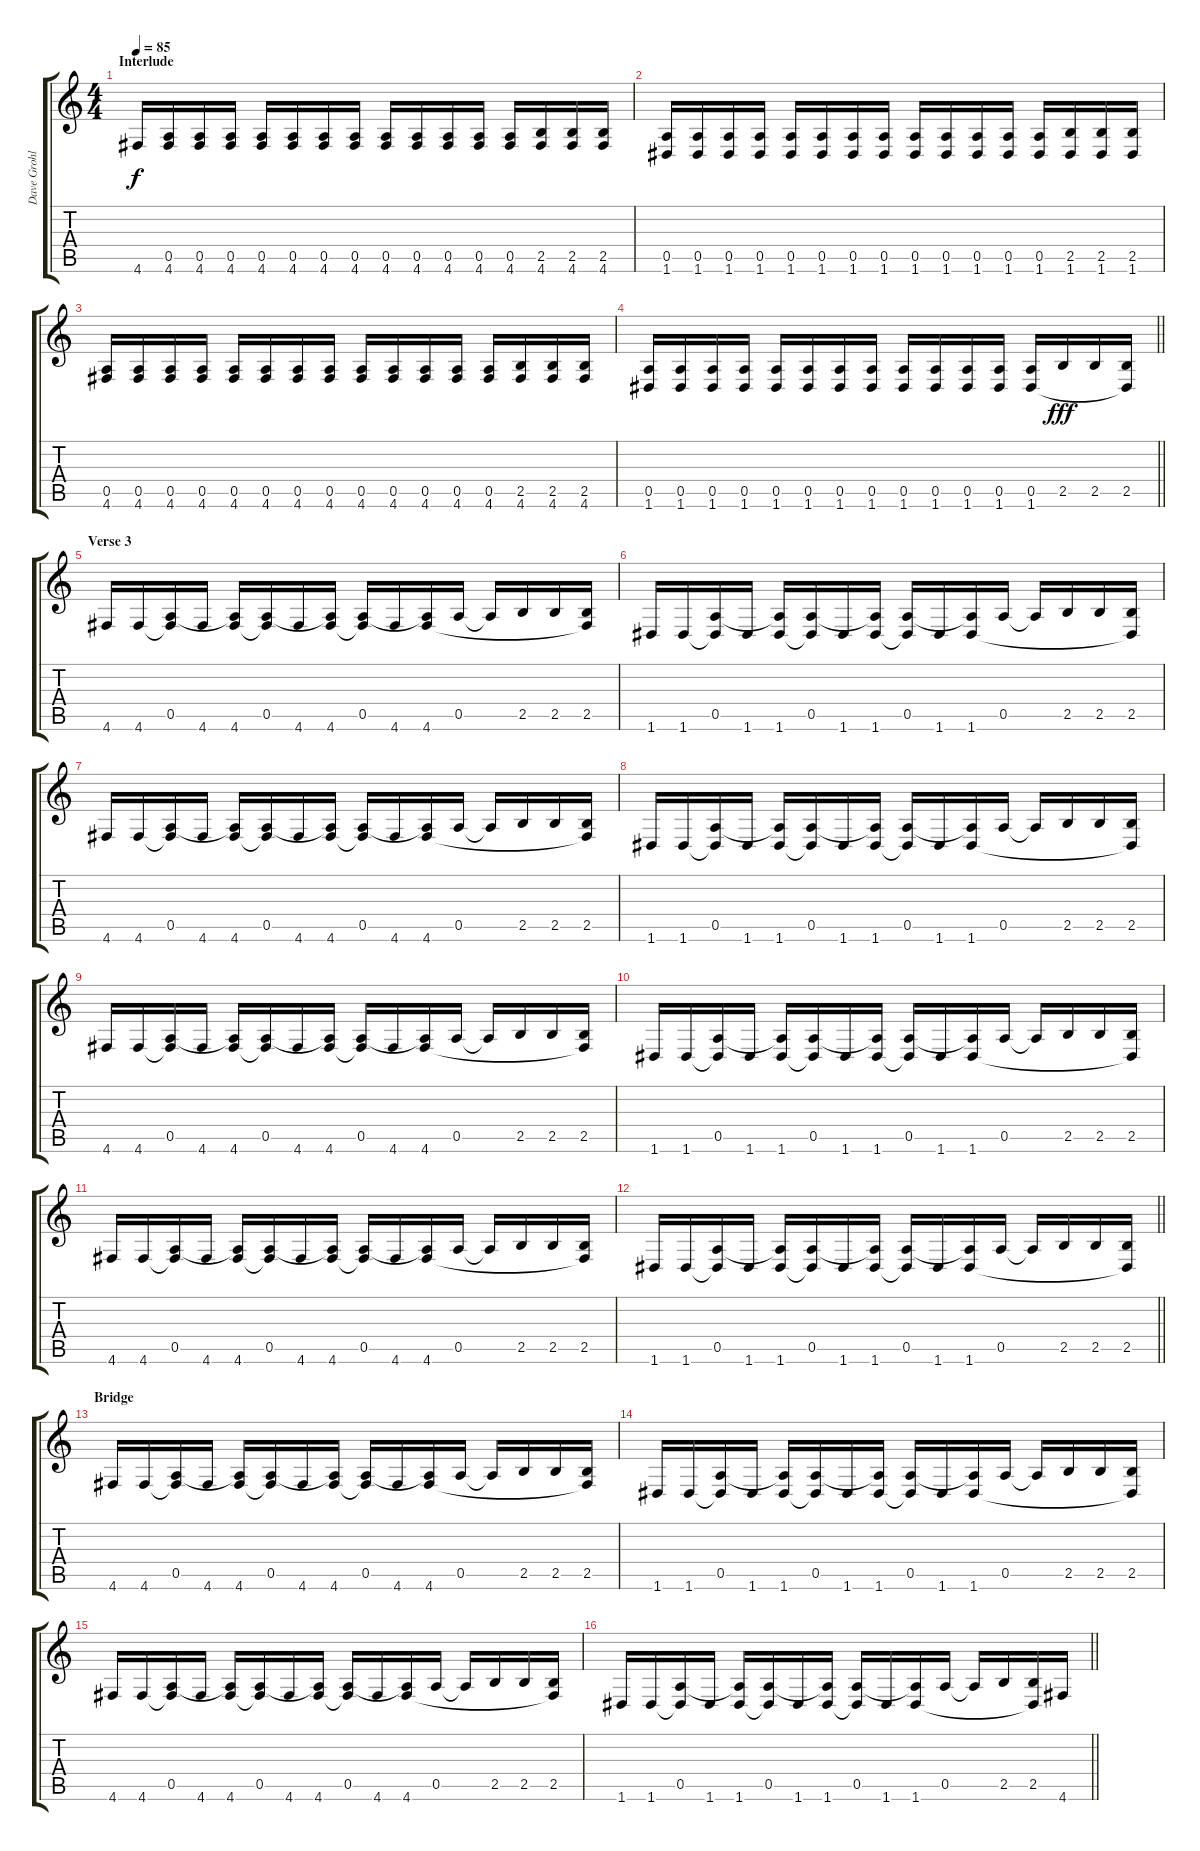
\track ("Dave Grohl ( Distortion Guitar )" "Dave Grohl") {instrument distortionguitar}
\staff {score tabs}
\tuning (E4 B3 G3 D3 A2 D2) {hide}
\ts (4 4)
\section ("" "Interlude")
\tempo 85
\clef g2
\ks c
4.6{t}.16{dy f} (0.5 4.6).16 (0.5 4.6).16 (0.5 4.6).16 (0.5 4.6).16 (0.5 4.6).16 (0.5 4.6).16 (0.5 4.6).16 (0.5 4.6).16 (0.5 4.6).16 (0.5 4.6).16 (0.5 4.6).16 (0.5 4.6).16 (2.5 4.6).16 (2.5 4.6).16 (2.5 4.6).16 |
(0.5 1.6).16 (0.5 1.6).16 (0.5 1.6).16 (0.5 1.6).16 (0.5 1.6).16 (0.5 1.6).16 (0.5 1.6).16 (0.5 1.6).16 (0.5 1.6).16 (0.5 1.6).16 (0.5 1.6).16 (0.5 1.6).16 (0.5 1.6).16 (2.5 1.6).16 (2.5 1.6).16 (2.5 1.6).16 |
(0.5 4.6).16 (0.5 4.6).16 (0.5 4.6).16 (0.5 4.6).16 (0.5 4.6).16 (0.5 4.6).16 (0.5 4.6).16 (0.5 4.6).16 (0.5 4.6).16 (0.5 4.6).16 (0.5 4.6).16 (0.5 4.6).16 (0.5 4.6).16 (2.5 4.6).16 (2.5 4.6).16 (2.5 4.6).16 |
\barLineRight lightlight
(0.5 1.6).16 (0.5 1.6).16 (0.5 1.6).16 (0.5 1.6).16 (0.5 1.6).16 (0.5 1.6).16 (0.5 1.6).16 (0.5 1.6).16 (0.5 1.6).16 (0.5 1.6).16 (0.5 1.6).16 (0.5 1.6).16 (0.5 1.6).16 2.5.16{dy fff} 2.5.16 (2.5 1.6{t}).16 |
\section ("" "Verse 3")
4.6.16 4.6.16 (0.5 4.6{t}).16 4.6.16 (0.5{t} 4.6).16 (0.5 4.6{t}).16 4.6.16 (0.5{t} 4.6).16 (0.5 4.6{t}).16 4.6.16 (0.5{t} 4.6).16 0.5.16 0.5{t}.16 2.5.16 2.5.16 (2.5 4.6{t}).16 |
1.6.16 1.6.16 (0.5 1.6{t}).16 1.6.16 (0.5{t} 1.6).16 (0.5 1.6{t}).16 1.6.16 (0.5{t} 1.6).16 (0.5 1.6{t}).16 1.6.16 (0.5{t} 1.6).16 0.5.16 0.5{t}.16 2.5.16 2.5.16 (2.5 1.6{t}).16 |
4.6.16 4.6.16 (0.5 4.6{t}).16 4.6.16 (0.5{t} 4.6).16 (0.5 4.6{t}).16 4.6.16 (0.5{t} 4.6).16 (0.5 4.6{t}).16 4.6.16 (0.5{t} 4.6).16 0.5.16 0.5{t}.16 2.5.16 2.5.16 (2.5 4.6{t}).16 |
1.6.16 1.6.16 (0.5 1.6{t}).16 1.6.16 (0.5{t} 1.6).16 (0.5 1.6{t}).16 1.6.16 (0.5{t} 1.6).16 (0.5 1.6{t}).16 1.6.16 (0.5{t} 1.6).16 0.5.16 0.5{t}.16 2.5.16 2.5.16 (2.5 1.6{t}).16 |
4.6.16 4.6.16 (0.5 4.6{t}).16 4.6.16 (0.5{t} 4.6).16 (0.5 4.6{t}).16 4.6.16 (0.5{t} 4.6).16 (0.5 4.6{t}).16 4.6.16 (0.5{t} 4.6).16 0.5.16 0.5{t}.16 2.5.16 2.5.16 (2.5 4.6{t}).16 |
1.6.16 1.6.16 (0.5 1.6{t}).16 1.6.16 (0.5{t} 1.6).16 (0.5 1.6{t}).16 1.6.16 (0.5{t} 1.6).16 (0.5 1.6{t}).16 1.6.16 (0.5{t} 1.6).16 0.5.16 0.5{t}.16 2.5.16 2.5.16 (2.5 1.6{t}).16 |
4.6.16 4.6.16 (0.5 4.6{t}).16 4.6.16 (0.5{t} 4.6).16 (0.5 4.6{t}).16 4.6.16 (0.5{t} 4.6).16 (0.5 4.6{t}).16 4.6.16 (0.5{t} 4.6).16 0.5.16 0.5{t}.16 2.5.16 2.5.16 (2.5 4.6{t}).16 |
\barLineRight lightlight
1.6.16 1.6.16 (0.5 1.6{t}).16 1.6.16 (0.5{t} 1.6).16 (0.5 1.6{t}).16 1.6.16 (0.5{t} 1.6).16 (0.5 1.6{t}).16 1.6.16 (0.5{t} 1.6).16 0.5.16 0.5{t}.16 2.5.16 2.5.16 (2.5 1.6{t}).16 |
\section ("" "Bridge")
4.6.16 4.6.16 (0.5 4.6{t}).16 4.6.16 (0.5{t} 4.6).16 (0.5 4.6{t}).16 4.6.16 (0.5{t} 4.6).16 (0.5 4.6{t}).16 4.6.16 (0.5{t} 4.6).16 0.5.16 0.5{t}.16 2.5.16 2.5.16 (2.5 4.6{t}).16 |
1.6.16 1.6.16 (0.5 1.6{t}).16 1.6.16 (0.5{t} 1.6).16 (0.5 1.6{t}).16 1.6.16 (0.5{t} 1.6).16 (0.5 1.6{t}).16 1.6.16 (0.5{t} 1.6).16 0.5.16 0.5{t}.16 2.5.16 2.5.16 (2.5 1.6{t}).16 |
4.6.16 4.6.16 (0.5 4.6{t}).16 4.6.16 (0.5{t} 4.6).16 (0.5 4.6{t}).16 4.6.16 (0.5{t} 4.6).16 (0.5 4.6{t}).16 4.6.16 (0.5{t} 4.6).16 0.5.16 0.5{t}.16 2.5.16 2.5.16 (2.5 4.6{t}).16 |
\barLineRight lightlight
1.6.16 1.6.16 (0.5 1.6{t}).16 1.6.16 (0.5{t} 1.6).16 (0.5 1.6{t}).16 1.6.16 (0.5{t} 1.6).16 (0.5 1.6{t}).16 1.6.16 (0.5{t} 1.6).16 0.5.16 0.5{t}.16 2.5.16 (2.5 1.6{t}).16 4.6.16
